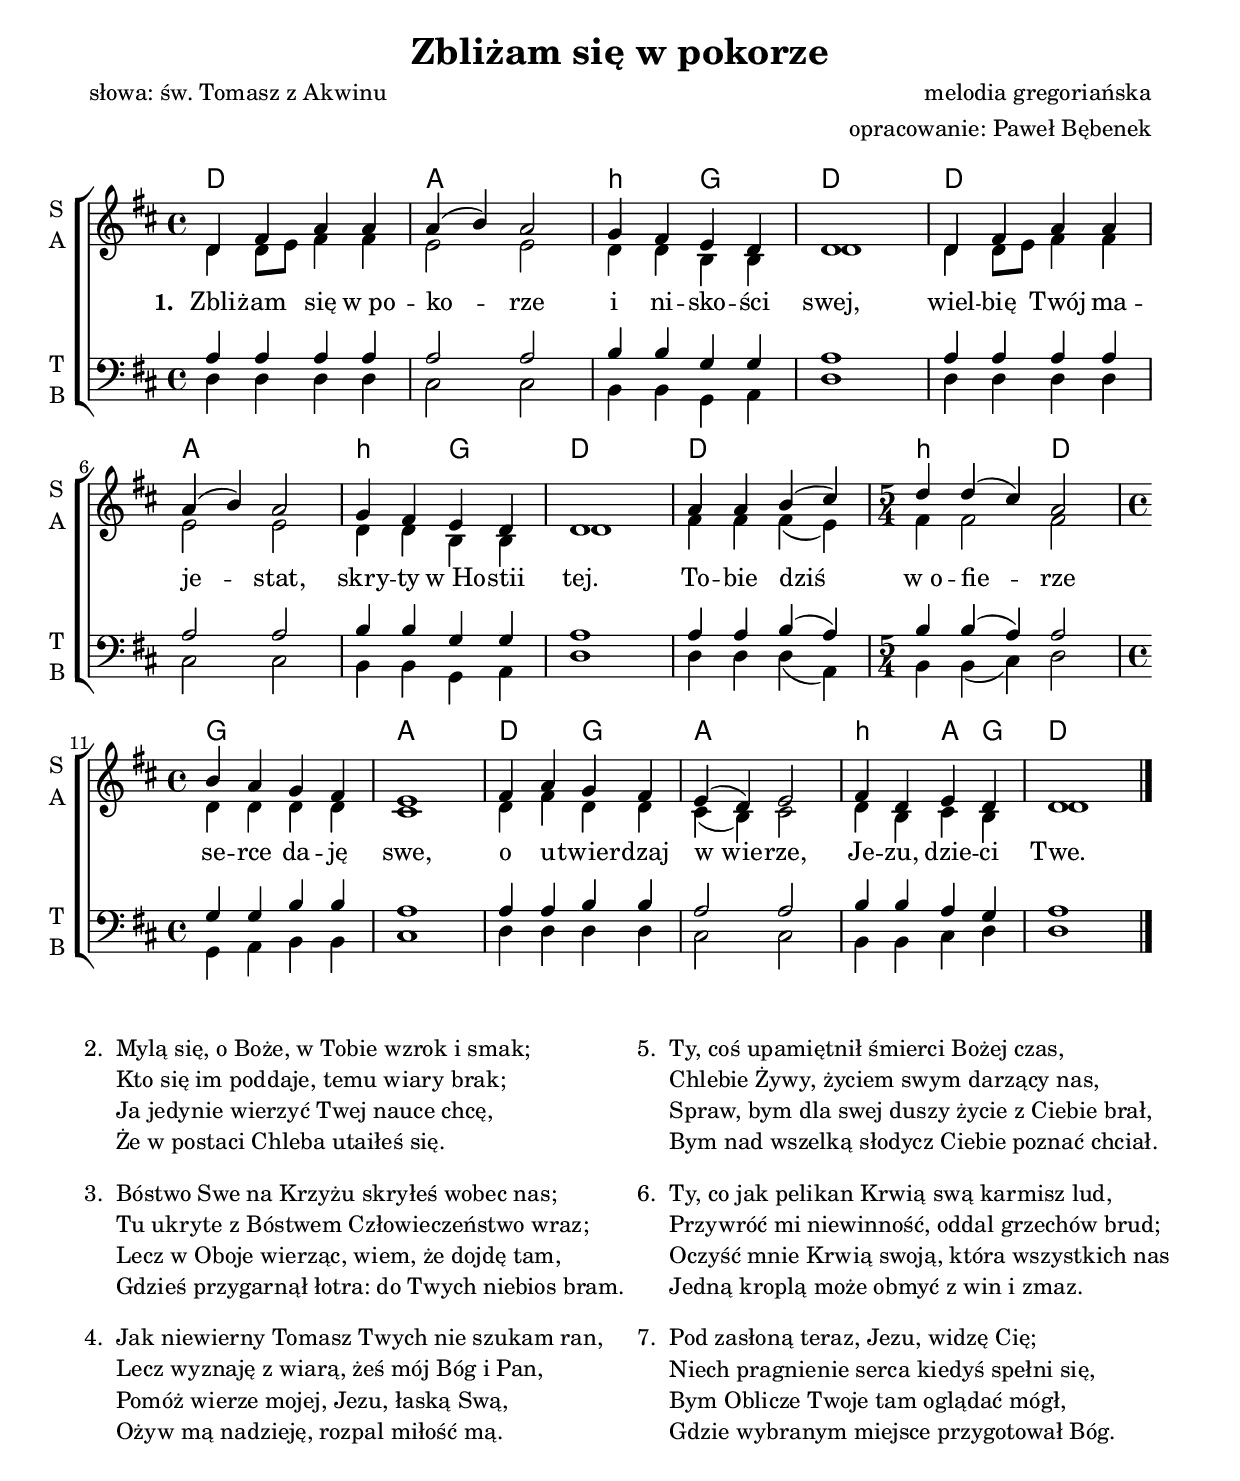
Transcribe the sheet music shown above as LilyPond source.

\version "2.12.3"
\pointAndClickOff
\header	{
  title = "Zbliżam się w pokorze"
  poet = "słowa: św. Tomasz z Akwinu"
  composer = "melodia gregoriańska"
  arranger = "opracowanie: Paweł Bębenek"
}
commonprops = {
  \autoBeamOff
  \tempo 4=90
  \set Score.tempoHideNote = ##t
  \key d \major
  \time 4/4
}
\paper {
  system-count = #3
  top-markup-spacing #'basic-distance = #12
  markup-system-spacing #'basic-distance = #18
  line-width = 180 \mm
}
%--------------------------------MELODY--------------------------------
sopranomelody = \relative c'' {
  d,4 fis a a | a( b) a2 | g4 fis e d | d1 |
  d4 fis a a | a( b) a2 | g4 fis e d | d1 |
  % 9: Tobie dziś...
  a'4 a b( cis) | \time 5/4 d d( cis) a2 | \time 4/4 b4 a g fis | e1 |
  fis4 a g fis | e( d) e2 | fis4 d e d | d1 \bar "|."
}
altomelody = \relative f' {
  d4 d8[ e] fis4 fis | e2 e2 | d4 d b b | d1 |
  d4 d8[ e] fis4 fis | e2 e2 | d4 d b b | d1 |
  % 9: Tobie dziś...
  fis4 fis fis( e) | \time 5/4 fis4 fis2 fis | \time 4/4 d4 d d d | cis1 |
  d4 fis d d | cis( b) cis2 | d4 b cis b | d1 \bar "|."
}
tenormelody = \relative c' {
  a4 a a a | a2 a | b4 b g g | a1 |
  a4 a a a | a2 a | b4 b g g | a1 |
  % 9: Tobie dziś...
  a4 a b( a) | \time 5/4 b b( a) a2 | \time 4/4 g4 g b b | a1 |
  a4 a b b | a2 a | b4 b a g | a1 \bar "|."
}
bassmelody = \relative f {
  d4 d d d | cis2 cis | b4 b g a | d1 |
  d4 d d d | cis2 cis | b4 b g a | d1 |
  % 9: Tobie dziś...
  d4 d d( a) | \time 5/4 b b( cis) d2 | \time 4/4 g,4 a b b | cis1 |
  d4 d d d | cis2 cis | b4 b cis d | d1 \bar "|."
}
akordy = \chordmode {
  \set chordNameLowercaseMinor = ##t
  d1 a b2:m g d1
  d1 a b2:m g d1
  d1 b2.:m d2 g1 a
  d2 g a1 b2:m a4 g d1
}
%--------------------------------LYRICS--------------------------------
text =  \lyricmode {
  \set stanza = "1. "
  Zbli -- żam się w_po -- ko -- rze i ni -- sko -- ści swej,
  wiel -- bię Twój ma -- je -- stat, skry -- ty w_Ho -- stii tej.
  To -- bie dziś w_o -- fie -- rze se -- rce da -- ję swe,
  o u -- twier -- dzaj w_wie -- rze, Je -- zu, dzie -- ci Twe.
}
stanzas = \markup {
  \vspace #2
  \fill-line {
    {
      \hspace #0.1
      \column {
        \line {
          "2. "
          \column	{
            "Mylą się, o Boże, w Tobie wzrok i smak;"
            "Kto się im poddaje, temu wiary brak;"
            "Ja jedynie wierzyć Twej nauce chcę,"
            "Że w postaci Chleba utaiłeś się."
          }
        }
        \vspace #0.5
        \line {
          "3. "
          \column {
            "Bóstwo Swe na Krzyżu skryłeś wobec nas;"
            "Tu ukryte z Bóstwem Człowieczeństwo wraz;"
            "Lecz w Oboje wierząc, wiem, że dojdę tam,"
            "Gdzieś przygarnął łotra: do Twych niebios bram."
          }
        }
        \vspace #0.5
        \line {
          "4. "
          \column {
            "Jak niewierny Tomasz Twych nie szukam ran,"
            "Lecz wyznaję z wiarą, żeś mój Bóg i Pan,"
            "Pomóż wierze mojej, Jezu, łaską Swą,"
            "Ożyw mą nadzieję, rozpal miłość mą."
          }
        }
      }
      \vspace #0.1
      \column {
        \line {
          "5. "
          \column	{
            "Ty, coś upamiętnił śmierci Bożej czas,"
            "Chlebie Żywy, życiem swym darzący nas,"
            "Spraw, bym dla swej duszy życie z Ciebie brał,"
            "Bym nad wszelką słodycz Ciebie poznać chciał."
          }
        }
        \vspace #0.5
        \line {
          "6. "
          \column {
            "Ty, co jak pelikan Krwią swą karmisz lud,"
            "Przywróć mi niewinność, oddal grzechów brud;"
            "Oczyść mnie Krwią swoją, która wszystkich nas"
            "Jedną kroplą może obmyć z win i zmaz."
          }
        }
        \vspace #0.5
        \line {
          "7. "
          \column {
            "Pod zasłoną teraz, Jezu, widzę Cię;"
            "Niech pragnienie serca kiedyś spełni się,"
            "Bym Oblicze Twoje tam oglądać mógł,"
            "Gdzie wybranym miejsce przygotował Bóg."
          }
        }
      }
      \hspace #0.1
    }
  }
}
%--------------------------------ALL-FILE VARIABLE--------------------------------


twostaveschoir = {
  \new ChoirStaff <<
    \new ChordNames { \germanChords \akordy }
    \new Staff = women {
      \clef treble
      \set Staff.instrumentName = \markup { \column { "S " "A " } }
      \set Staff.shortInstrumentName = \markup { \column { "S " "A " } }
      <<
        \new Voice = soprano {
          \voiceOne
          \commonprops
          \set Voice.midiInstrument = "clarinet"
          \sopranomelody
        }
        \new Voice = alto {
          \voiceTwo
          \commonprops
          \set Voice.midiInstrument = "english horn"
          \altomelody
        }
      >>
    }
    \new Lyrics = alllyrics \lyricsto soprano \text

    \new Staff = men {
      \clef bass
      \set Staff.instrumentName = \markup { \column { "T " "B " } }
      \set Staff.shortInstrumentName = \markup { \column { "T " "B " } }
      <<
        \new Voice = tenor {
          \voiceOne
          \commonprops
          \set Voice.midiInstrument = "english horn"
          \tenormelody
        }
        \new Voice = bass {
          \voiceTwo
          \commonprops
          \set Voice.midiInstrument = "clarinet"
          \bassmelody
        }
      >>
    }
  >>
}

%---------------------------------MIDI---------------------------------
\score {
  \unfoldRepeats \twostaveschoir
  \midi {
    \context {
      \Staff \remove "Staff_performer"
    }
    \context {
      \Voice
      \consists "Staff_performer"
      \remove "Dynamic_performer"
    }
  }
}

%--------------------------------LAYOUT--------------------------------
\score {
  \twostaveschoir
  \layout {
    indent = 0\cm
  }
}

\stanzas
